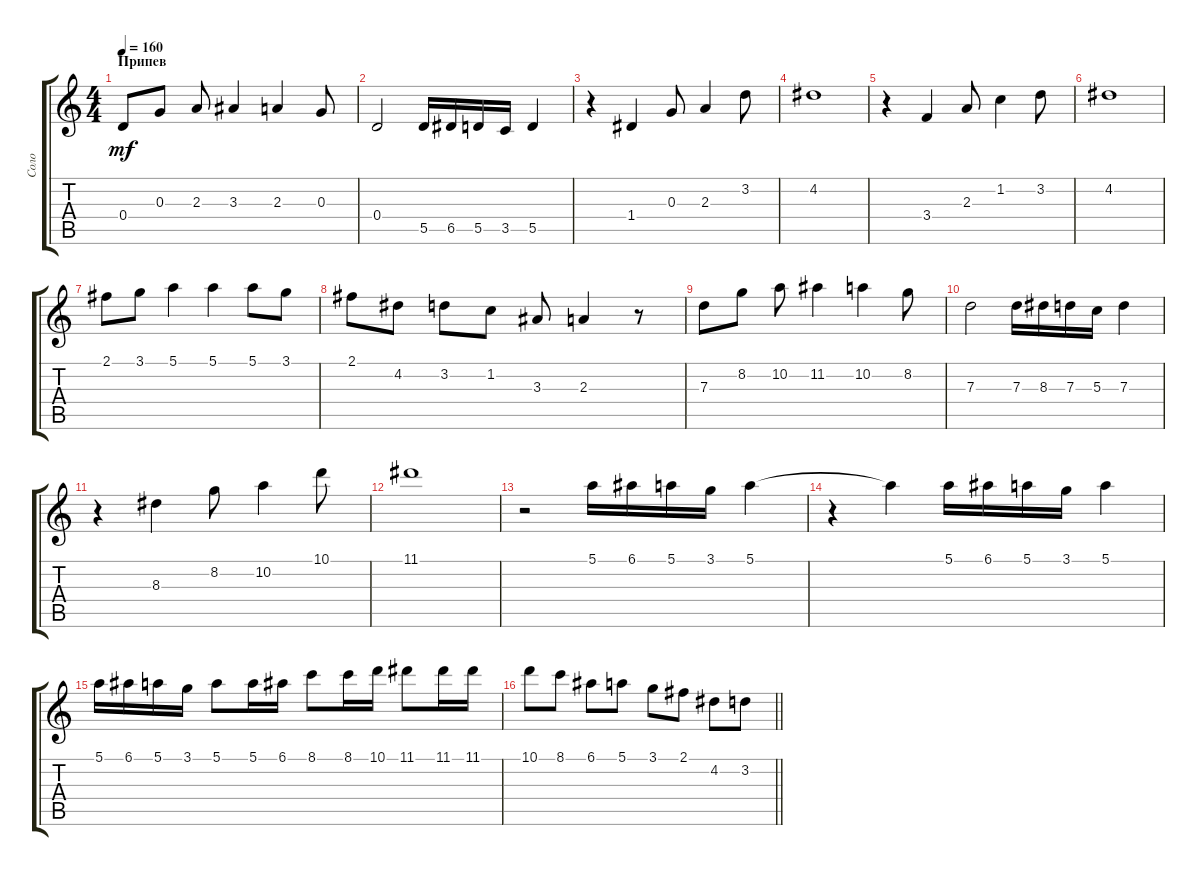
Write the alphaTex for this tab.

\track ("Соло" "Соло") {instrument overdrivenguitar}
\staff {score tabs}
\tuning (E4 B3 G3 D3 A2 E2) {hide}
\ts (4 4)
\section ("" "Припев")
\tempo 160
\clef g2
\ks c
0.4.8{dy mf instrument overdrivenguitar} 0.3.8 2.3.8 3.3.4 2.3.4 0.3.8 |
0.4.2 5.5.16 6.5.16 5.5.16 3.5.16 5.5.4 |
r.4 1.4.4 0.3.8 2.3.4 3.2.8 |
4.2.1 |
r.4 3.4.4 2.3.8 1.2.4 3.2.8 |
4.2.1 |
2.1.8 3.1.8 5.1.4 5.1.4 5.1.8 3.1.8 |
2.1.8 4.2.8 3.2.8 1.2.8 3.3.8 2.3.4 r.8 |
7.3.8 8.2.8 10.2.8 11.2.4 10.2.4 8.2.8 |
7.3.2 7.3.16 8.3.16 7.3.16 5.3.16 7.3.4 |
r.4 8.3.4 8.2.8 10.2.4 10.1.8 |
11.1.1 |
r.2 5.1.16 6.1.16 5.1.16 3.1.16 5.1.4 |
r.4 5.1{t}.4 5.1.16 6.1.16 5.1.16 3.1.16 5.1.4 |
5.1.16 6.1.16 5.1.16 3.1.16 5.1.8 5.1.16 6.1.16 8.1.8 8.1.16 10.1.16 11.1.8 11.1.16 11.1.16 |
\barLineRight lightlight
10.1.8 8.1.8 6.1.8 5.1.8 3.1.8 2.1.8 4.2.8 3.2.8
